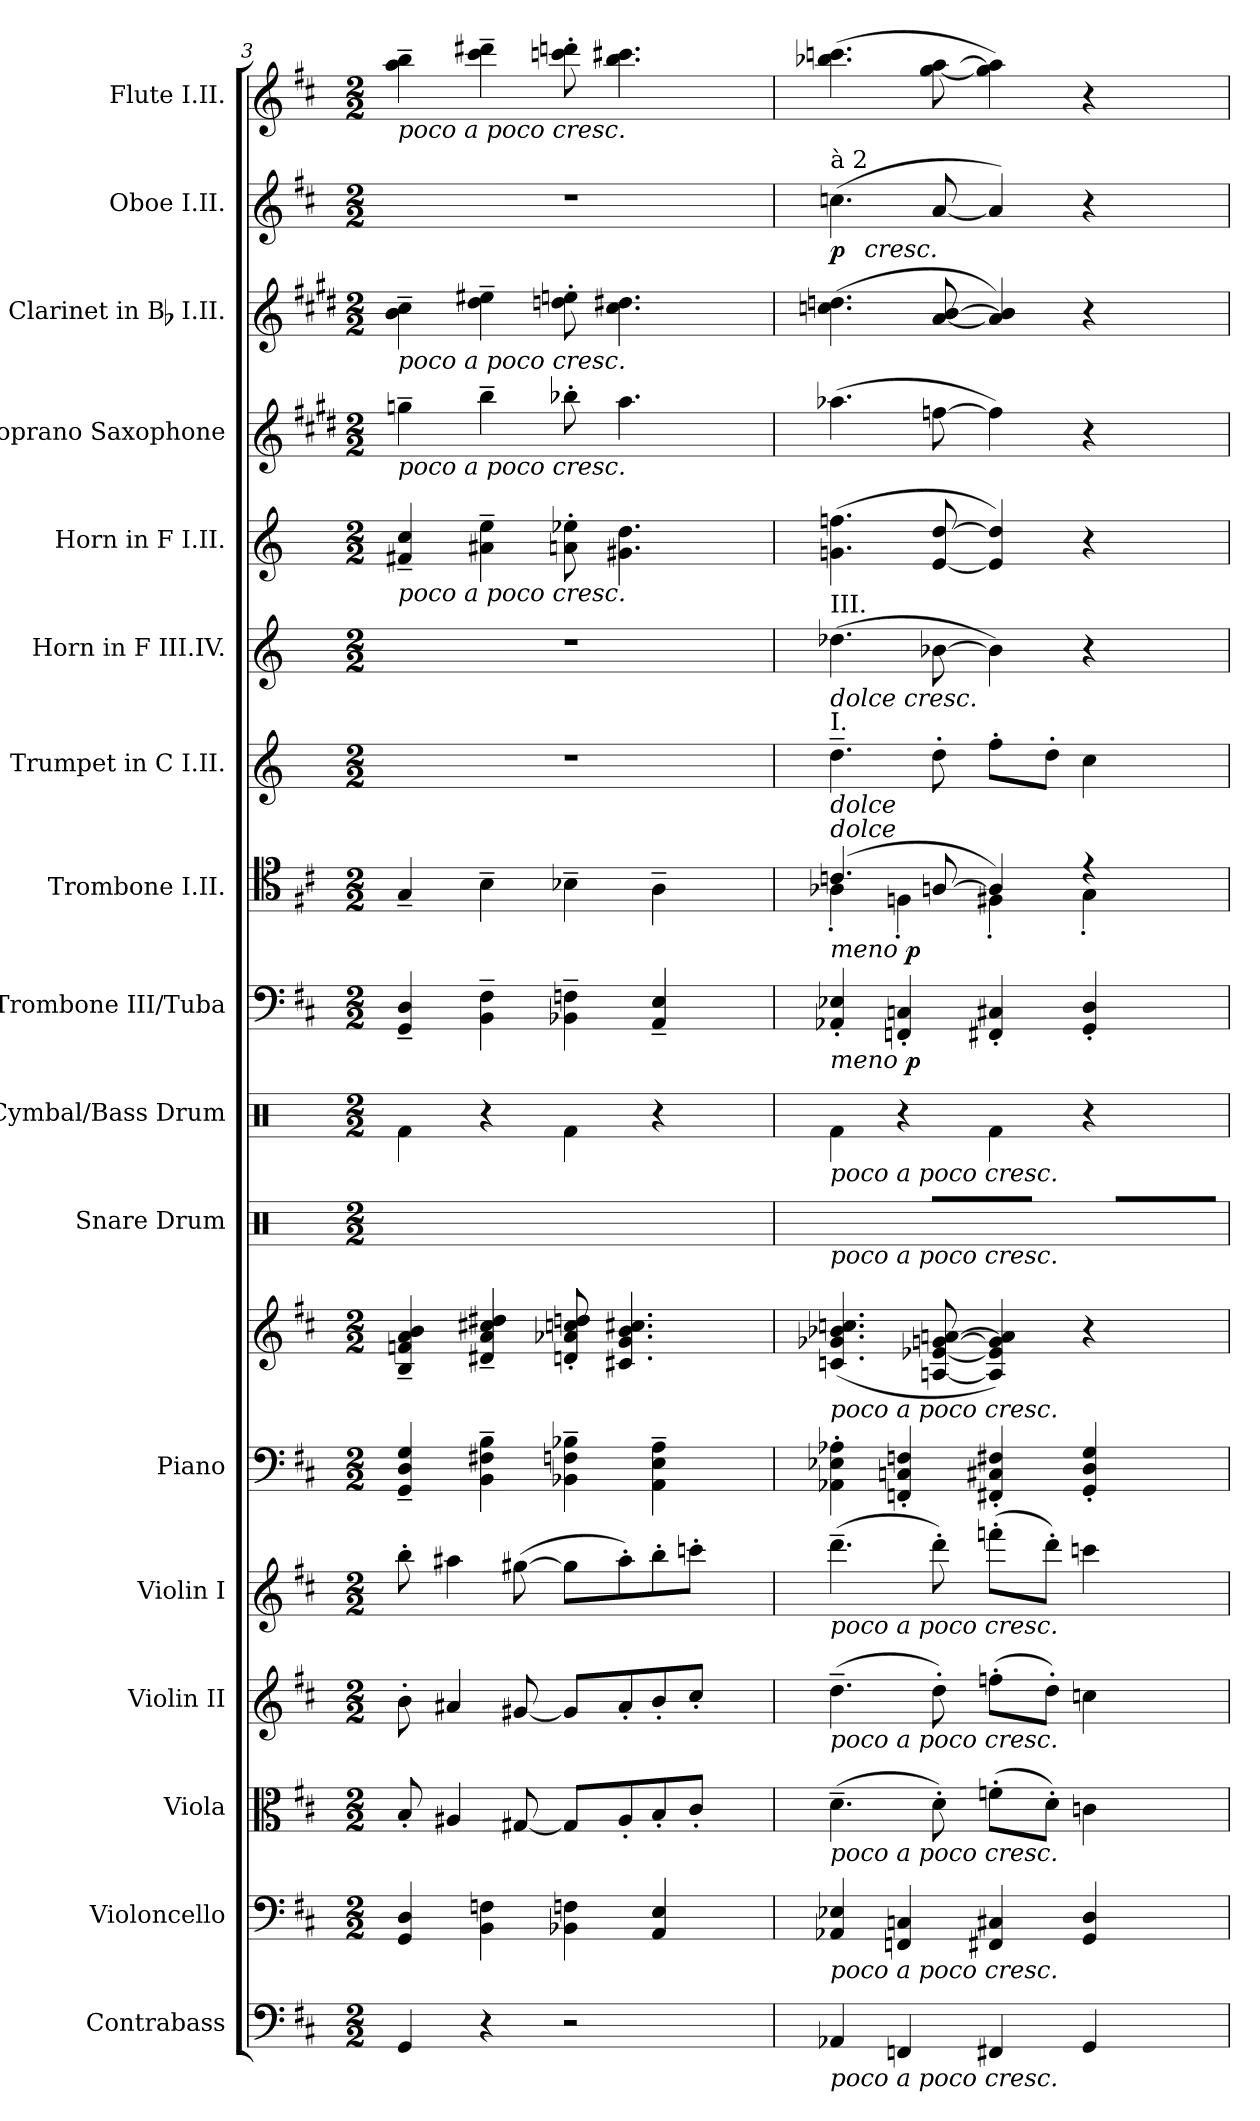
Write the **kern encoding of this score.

**kern	**kern	**kern	**kern	**kern	**kern	**kern	**kern	**kern	**kern	**dynam	**kern	**dynam	**kern	**kern	**kern	**kern	**kern	**kern	**dynam	**kern
*part17	*part16	*part15	*part14	*part13	*part12	*part12	*part11	*part10	*part9	*part9	*part8	*part8	*part7	*part6	*part5	*part4	*part3	*part2	*part2	*part1
*staff18	*staff17	*staff16	*staff15	*staff14	*staff13	*staff12	*staff11	*staff10	*staff9	*staff9	*staff8	*staff8	*staff7	*staff6	*staff5	*staff4	*staff3	*staff2	*staff2	*staff1
*I"Contrabass	*I"Violoncello	*I"Viola	*I"Violin II	*I"Violin I	*I"Piano	*	*I"Snare Drum	*I"Cymbal/Bass Drum	*I"Trombone III/Tuba	*	*I"Trombone I.II.	*	*I"Trumpet in C I.II.	*I"Horn in F III.IV.	*I"Horn in F I.II.	*I"Soprano Saxophone	*I"Clarinet in Bb I.II.	*I"Oboe I.II.	*	*I"Flute I.II.
*I'Cb.	*I'Vc.	*I'Vla.	*I'Vln. II	*I'Vln. I	*I'Pno.	*	*I'S.Drum	*I'Cymb./B.D.	*I'Tbn.3/Tba.	*	*I'Tbn.	*	*	*I'Hn.	*I'Hn.	*I'Sop. Sax.	*I'Cl.	*I'Ob.	*	*I'Fl.
*clefF4	*clefF4	*clefC3	*clefG2	*clefG2	*clefF4	*clefG2	*clefX	*clefX	*clefF4	*	*clefC4	*	*clefG2	*clefG2	*clefG2	*clefG2	*clefG2	*clefG2	*	*clefG2
*	*	*	*	*	*	*	*	*	*	*	*	*	*	*ITrd4c7	*ITrd4c7	*ITrd1c2	*ITrd1c2	*	*	*
*k[f#c#]	*k[f#c#]	*k[f#c#]	*k[f#c#]	*k[f#c#]	*k[f#c#]	*k[f#c#]	*k[]	*k[]	*k[f#c#]	*	*k[f#c#]	*	*k[]	*k[b-]	*k[b-]	*k[f#c#]	*k[f#c#]	*k[f#c#]	*	*k[f#c#]
*D:	*D:	*D:	*D:	*D:	*D:	*D:	*C:	*C:	*D:	*	*D:	*	*C:	*F:	*F:	*D:	*D:	*D:	*	*D:
*M2/2	*M2/2	*M2/2	*M2/2	*M2/2	*M2/2	*M2/2	*M2/2	*M2/2	*M2/2	*	*M2/2	*	*M2/2	*M2/2	*M2/2	*M2/2	*M2/2	*M2/2	*	*M2/2
=3	=3	=3	=3	=3	=3	=3	=3	=3	=3	=3	=3	=3	=3	=3	=3	=3	=3	=3	=3	=3
.	.	.	.	.	.	.	8qR/	.	.	.	.	.	.	.	.	.	.	.	.	.
!	!	!	!	!	!	!	!	!	!	!	!	!	!	!	!	!	!	!	!	!LO:TX:b:i:t=poco a poco cresc.
!	!	!	!	!	!	!	!	!	!	!	!	!	!	!	!	!	!LO:TX:b:i:t=poco a poco cresc.	!	!	!
!	!	!	!	!	!	!	!	!	!	!	!	!	!	!	!	!LO:TX:b:i:t=poco a poco cresc.	!	!	!	!
!	!	!	!	!	!	!	!	!	!	!	!	!	!	!	!LO:TX:b:i:t=poco a poco cresc.	!	!	!	!	!
4GG	4GG 4D	8B'	8b'	8bb'	4GG~ 4D~ 4G~	4B~ 4fn~ 4a~ 4b~	4R\	4Rf\	4GG~ 4D~	.	4G~	.	1r	1r	4Bn~ 4f~	4ffn~	4a~ 4b~	1r	.	4aa~ 4bb~
.	.	4A#X	4a#X	4aa#X	.	.	.	.	.	.	.	.	.	.	.	.	.	.	.	.
4r	4BB 4Fn	.	.	.	4BB~ 4F#X~ 4B~	4d#X~ 4a~ 4cc#X~ 4dd#X~	4R\	4r	4BB~ 4F#~	.	4B~	.	.	.	4d#X~ 4a~	4aa~	4cc#~ 4dd#X~	.	.	4ccc#~ 4ddd#X~
.	.	[8G#X	[8g#X	([8gg#X	.	.	.	.	.	.	.	.	.	.	.	.	.	.	.	.
.	.	.	.	.	.	.	8qR/	.	.	.	.	.	.	.	.	.	.	.	.	.
2r	4BB-X 4Fn	8G#L]	8g#L]	8gg#L]	4BB-X~ 4Fn~ 4B-X~	8dn' 8a-X' 8ccn' 8ddn'	4R\	4Rf\	4BB-X~ 4Fn~	.	4B-X~	.	.	.	8dn' 8a-X'	8aa-X'	8ccn' 8ddn'	.	.	8cccn' 8dddn'
.	.	8A#'	8a#'	8aa#')	.	4.c#X 4.g 4.b 4.cc#X	.	.	.	.	.	.	.	.	4.c#X 4.g	4.gg	4.b 4.cc#X	.	.	4.bb 4.ccc#X
.	4AA 4E	8B'	8b'	8bb'	4AA~ 4E~ 4A~	.	4R\	4r	4AA~ 4E~	.	4A~	.	.	.	.	.	.	.	.	.
.	.	8c#'J	8cc#'J	8cccn'J	.	.	.	.	.	.	.	.	.	.	.	.	.	.	.	.
=4	=4	=4	=4	=4	=4	=4	=4	=4	=4	=4	=4	=4	=4	=4	=4	=4	=4	=4	=4	=4
.	.	.	.	.	.	.	8qR/	.	.	.	.	.	.	.	.	.	.	.	.	.
*	*	*	*	*	*	*	*	*	*	*	*^	*	*	*	*	*	*	*	*	*
!	!	!	!	!	!	!	!	!	!	!	!	!	!	!	!	!	!	!	!LO:TX:a:t=à 2	!	!
!	!	!	!	!	!	!	!	!	!	!	!	!	!	!	!LO:TX:a:t=III.	!	!	!	!	!	!
!	!	!	!	!	!	!	!	!	!	!	!	!	!	!	!LO:TX:b:i:t=dolce cresc.	!	!	!	!	!	!
!	!	!	!	!	!	!	!	!	!	!	!	!	!	!LO:TX:a:t=I.	!	!	!	!	!	!	!
!	!	!	!	!	!	!	!	!	!	!	!	!	!	!LO:TX:b:i:t=dolce	!	!	!	!	!	!	!
!	!	!	!	!	!	!	!	!	!	!	!LO:TX:a:i:t=dolce	!	!	!	!	!	!	!	!	!	!
!	!	!	!	!	!	!	!	!LO:TX:b:i:t=poco a poco cresc.	!	!	!	!	!	!	!	!	!	!	!	!	!
!	!	!	!	!	!	!	!LO:TX:b:i:t=poco a poco cresc.	!	!	!	!	!	!	!	!	!	!	!	!	!	!
!	!	!	!	!	!	!LO:TX:b:i:t=poco a poco cresc.	!	!	!	!	!	!	!	!	!	!	!	!	!	!	!
!	!	!	!	!LO:TX:b:i:t=poco a poco cresc.	!	!	!	!	!	!	!	!	!	!	!	!	!	!	!	!	!
!	!	!	!LO:TX:b:i:t=poco a poco cresc.	!	!	!	!	!	!	!	!	!	!	!	!	!	!	!	!	!	!
!	!	!LO:TX:b:i:t=poco a poco cresc.	!	!	!	!	!	!	!	!	!	!	!	!	!	!	!	!	!	!	!
!	!LO:TX:b:i:t=poco a poco cresc.	!	!	!	!	!	!	!	!	!	!	!	!	!	!	!	!	!	!	!	!
!LO:TX:b:i:t=poco a poco cresc.	!	!	!	!	!	!	!	!	!	!	!	!	!	!	!	!	!	!	!	!	!
!	!	!	!	!	!	!	!	!	!	!LO:DY:t=meno %s	!	!	!LO:DY:t=meno %s	!	!	!	!	!	!	!LO:DY:t=%s cresc.	!
4AA-X	4AA-X 4E-X	(4.d~	(4.dd~	(4.ddd~	4AA-X' 4E-X' 4A-X'	(4.cn 4.g-X 4.b-X 4.ccn	4R\	4Rf\	4AA-X' 4E-X'	p	(4.cn	4A-X'	p	4.dd~	(4.g-X	(4.cn 4.b-X	(4.gg-X	(4.b-X 4.ccn	(4.ccn	p	(4.bb-X 4.cccn
*	*	*	*	*	*	*	*tremolo	*	*	*	*	*	*	*	*	*	*	*	*	*	*
4FFn	4FFn 4Cn	.	.	.	4FFn' 4Cn' 4Fn'	.	(32R\LLL	4r	4FFn' 4Cn'	.	.	4Fn'	.	.	.	.	.	.	.	.	.
.	.	.	.	.	.	.	(32R\	.	.	.	.	.	.	.	.	.	.	.	.	.	.
.	.	.	.	.	.	.	(32R\	.	.	.	.	.	.	.	.	.	.	.	.	.	.
.	.	.	.	.	.	.	(32R\	.	.	.	.	.	.	.	.	.	.	.	.	.	.
.	.	8d')	8dd')	8ddd')	.	[8An [8e-X [8gn [8an	(32R\	.	.	.	[8An	.	.	8dd'	[8e-X	[8A [8g	[8ee-X	[8g [8a	[8a	.	[8gg [8aa
.	.	.	.	.	.	.	(32R\	.	.	.	.	.	.	.	.	.	.	.	.	.	.
.	.	.	.	.	.	.	(32R\	.	.	.	.	.	.	.	.	.	.	.	.	.	.
.	.	.	.	.	.	.	(32R\JJJ	.	.	.	.	.	.	.	.	.	.	.	.	.	.
4FF#X	4FF#X 4C#X	(8fn'L	(8ffn'L	(8fffn'L	4FF#X' 4C#X' 4F#X'	4A] 4e-] 4g] 4a])	4R\)	4Rf\	4FF#X' 4C#X'	.	4A])	4F#X'	.	8ff'L	4e-])	4A] 4g])	4ee-])	4g] 4a])	4a])	.	4gg] 4aa])
.	.	8d'J)	8dd'J)	8ddd'J)	.	.	.	.	.	.	.	.	.	8dd'J	.	.	.	.	.	.	.
4GG	4GG 4D	4cn	4ccn	4cccn	4GG' 4D' 4G'	4r	32R\LLL	4r	4GG' 4D'	.	4r	4G'	.	4cc	4r	4r	4r	4r	4r	.	4r
.	.	.	.	.	.	.	32R\	.	.	.	.	.	.	.	.	.	.	.	.	.	.
.	.	.	.	.	.	.	32R\	.	.	.	.	.	.	.	.	.	.	.	.	.	.
.	.	.	.	.	.	.	32R\	.	.	.	.	.	.	.	.	.	.	.	.	.	.
.	.	.	.	.	.	.	32R\	.	.	.	.	.	.	.	.	.	.	.	.	.	.
.	.	.	.	.	.	.	32R\	.	.	.	.	.	.	.	.	.	.	.	.	.	.
.	.	.	.	.	.	.	32R\	.	.	.	.	.	.	.	.	.	.	.	.	.	.
.	.	.	.	.	.	.	32R\JJJ	.	.	.	.	.	.	.	.	.	.	.	.	.	.
*	*	*	*	*	*	*	*Xtremolo	*	*	*	*	*	*	*	*	*	*	*	*	*	*
*	*	*	*	*	*	*	*	*	*	*	*v	*v	*	*	*	*	*	*	*	*	*
=	=	=	=	=	=	=	=	=	=	=	=	=	=	=	=	=	=	=	=	=
*-	*-	*-	*-	*-	*-	*-	*-	*-	*-	*-	*-	*-	*-	*-	*-	*-	*-	*-	*-	*-
